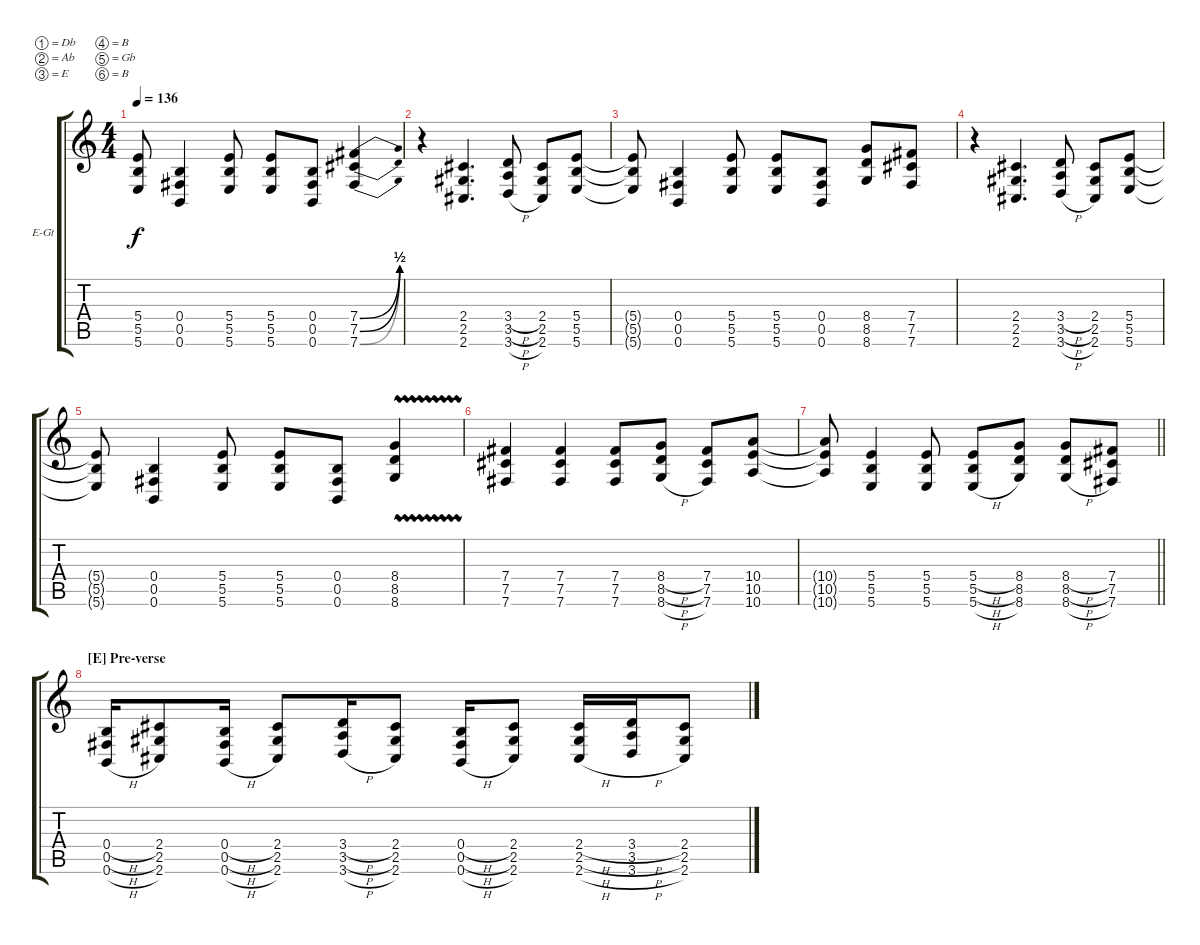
\bracketExtendMode groupsimilarinstruments
\firstSystemTrackNameOrientation horizontal
\otherSystemsTrackNameOrientation horizontal
\track ("Guitar 01" "E-Gt") {instrument overdrivenguitar}
\staff {score tabs}
\tuning (Db4 Ab3 E3 B2 Gb2 B1)
\ts (4 4)
\tempo 136
\clef g2
\ks c
(5.4{t} 5.5{t} 5.6{t}).8{dy f} (0.4 0.5 0.6).4 (5.4 5.5 5.6).8 (5.4 5.5 5.6).8 (0.4 0.5 0.6).8 (7.4{be (bend 0 0 60 2)} 7.5{be (bend 0 0 60 2)} 7.6{be (bend 0 0 60 2)}).4 |
r.4 (2.4 2.5 2.6).4{d} (3.4{h} 3.5{h} 3.6{h}).8 (2.4 2.5 2.6).8 (5.4 5.5 5.6).8 |
(5.4{t} 5.5{t} 5.6{t}).8 (0.4 0.5 0.6).4 (5.4 5.5 5.6).8 (5.4 5.5 5.6).8 (0.4 0.5 0.6).8 (8.4 8.5 8.6).8 (7.4 7.5 7.6).8 |
r.4 (2.4 2.5 2.6).4{d} (3.4{h} 3.5{h} 3.6{h}).8 (2.4 2.5 2.6).8 (5.4 5.5 5.6).8 |
(5.4{t} 5.5{t} 5.6{t}).8 (0.4 0.5 0.6).4 (5.4 5.5 5.6).8 (5.4 5.5 5.6).8 (0.4 0.5 0.6).8 (8.4{vw} 8.5{vw} 8.6{vw}).4 |
(7.4 7.5 7.6).4 (7.4 7.5 7.6).4 (7.4 7.5 7.6).8 (8.4{h} 8.5{h} 8.6{h}).8 (7.4 7.5 7.6).8 (10.4 10.5 10.6).8 |
\barLineRight lightlight
(10.4{t} 10.5{t} 10.6{t}).8 (5.4 5.5 5.6).4 (5.4 5.5 5.6).8 (5.4{h} 5.5{h} 5.6{h}).8 (8.4 8.5 8.6).8 (8.4{h} 8.5{h} 8.6{h}).8 (7.4 7.5 7.6).8 |
\section ("E" "Pre-verse")
(0.4{h} 0.5{h} 0.6{h}).16 (2.4 2.5 2.6).8 (0.4{h} 0.5{h} 0.6{h}).16 (2.4 2.5 2.6).8 (3.4{h} 3.5{h} 3.6{h}).16 (2.4 2.5 2.6).8 (0.4{h} 0.5{h} 0.6{h}).16 (2.4 2.5 2.6).8 (2.4{h} 2.5{h} 2.6{h}).16 (3.4{h} 3.5{h} 3.6{h}).16 (2.4 2.5 2.6).8
